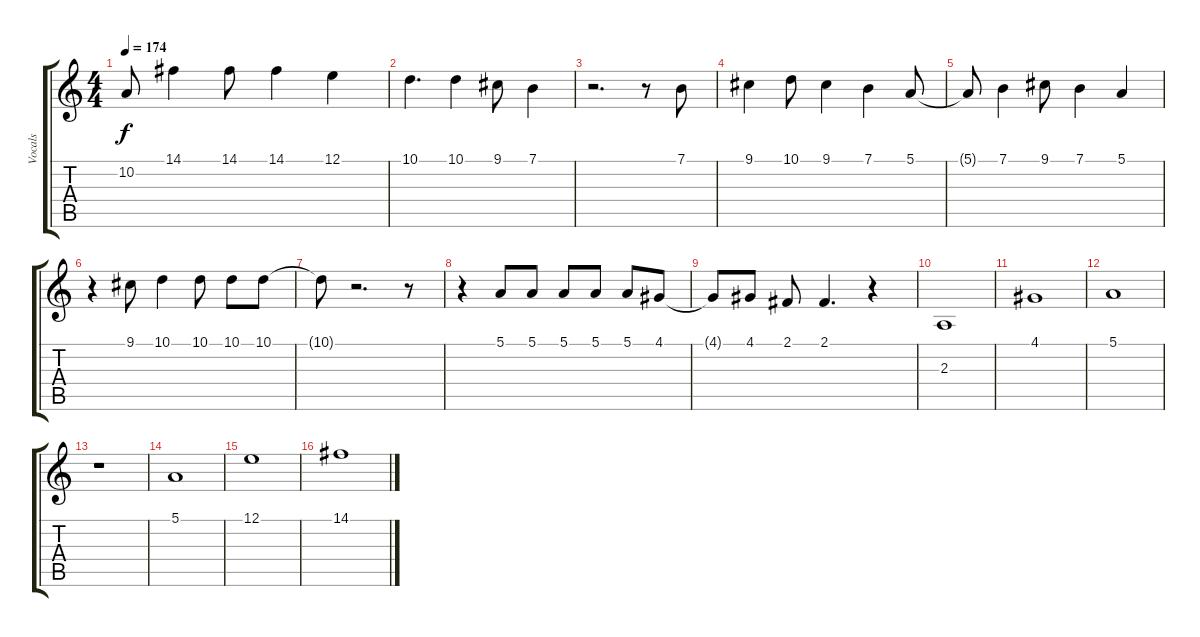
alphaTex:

\track ("Vocals" "Vocals") {instrument lead3calliope}
\staff {score tabs}
\tuning (E4 B3 G3 D3 A2 E2) {hide}
\ts (4 4)
\tempo 174
\clef g2
\ks c
10.2{t}.8{dy f} 14.1.4 14.1.8 14.1.4 12.1.4 |
10.1.4{d} 10.1.4 9.1.8 7.1.4 |
r.2{d} r.8 7.1.8 |
9.1.4 10.1.8 9.1.4 7.1.4 5.1.8 |
5.1{t}.8 7.1.4 9.1.8 7.1.4 5.1.4 |
r.4 9.1.8 10.1.4 10.1.8 10.1.8 10.1.8 |
10.1{t}.8 r.2{d} r.8 |
r.4 5.1.8 5.1.8 5.1.8 5.1.8 5.1.8 4.1.8 |
4.1{t}.8 4.1.8 2.1.8 2.1.4{d} r.4 |
2.3.1 |
4.1.1 |
5.1.1 |
r.1 |
5.1.1 |
12.1.1 |
14.1.1
